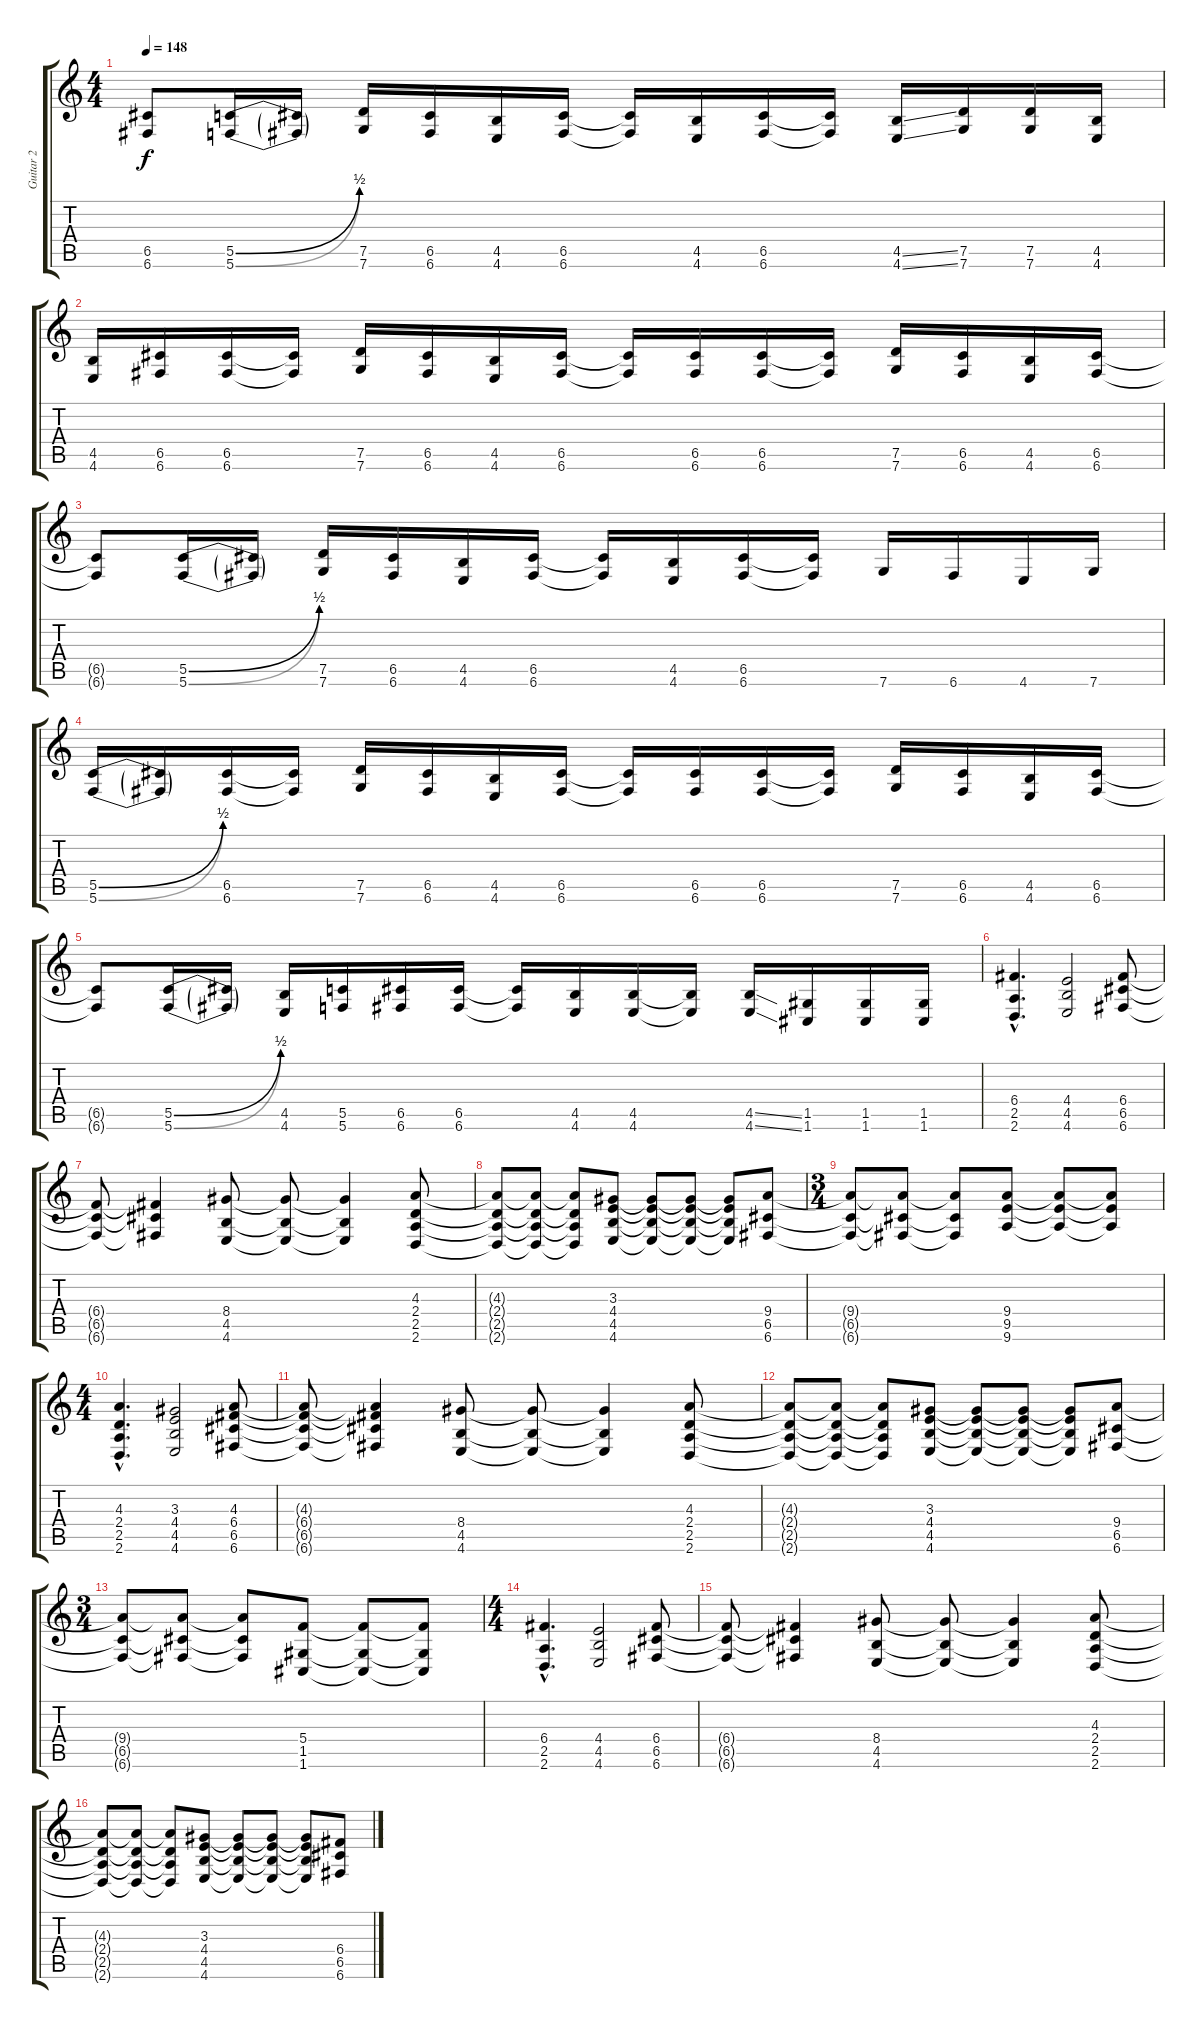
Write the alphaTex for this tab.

\track ("Guitar 2" "Guitar 2") {instrument overdrivenguitar}
\staff {score tabs}
\tuning (D4 A3 F3 C3 G2 C2) {hide}
\ts (4 4)
\tempo 148
\clef g2
\ks c
(6.5{t} 6.6{t}).8{dy f} (5.5{be (bend 0 0 60 2)} 5.6{be (bend 0 0 60 2)}).16 (5.5{t} 5.6{t}).16 (7.5 7.6).16 (6.5 6.6).16 (4.5 4.6).16 (6.5 6.6).16 (6.5{t} 6.6{t}).16 (4.5 4.6).16 (6.5 6.6).16 (6.5{t} 6.6{t}).16 (4.5{ss} 4.6{ss}).16 (7.5 7.6).16 (7.5 7.6).16 (4.5 4.6).16 |
(4.5 4.6).16 (6.5 6.6).16 (6.5 6.6).16 (6.5{t} 6.6{t}).16 (7.5 7.6).16 (6.5 6.6).16 (4.5 4.6).16 (6.5 6.6).16 (6.5{t} 6.6{t}).16 (6.5 6.6).16 (6.5 6.6).16 (6.5{t} 6.6{t}).16 (7.5 7.6).16 (6.5 6.6).16 (4.5 4.6).16 (6.5 6.6).16 |
(6.5{t} 6.6{t}).8 (5.5{be (bend 0 0 60 2)} 5.6{be (bend 0 0 60 2)}).16 (5.5{t} 5.6{t}).16 (7.5 7.6).16 (6.5 6.6).16 (4.5 4.6).16 (6.5 6.6).16 (6.5{t} 6.6{t}).16 (4.5 4.6).16 (6.5 6.6).16 (6.5{t} 6.6{t}).16 7.6.16 6.6.16 4.6.16 7.6.16 |
(5.5{be (bend 0 0 60 2)} 5.6{be (bend 0 0 60 2)}).16 (5.5{t} 5.6{t}).16 (6.5 6.6).16 (6.5{t} 6.6{t}).16 (7.5 7.6).16 (6.5 6.6).16 (4.5 4.6).16 (6.5 6.6).16 (6.5{t} 6.6{t}).16 (6.5 6.6).16 (6.5 6.6).16 (6.5{t} 6.6{t}).16 (7.5 7.6).16 (6.5 6.6).16 (4.5 4.6).16 (6.5 6.6).16 |
(6.5{t} 6.6{t}).8 (5.5{be (bend 0 0 60 2)} 5.6{be (bend 0 0 60 2)}).16 (5.5{t} 5.6{t}).16 (4.5 4.6).16 (5.5 5.6).16 (6.5 6.6).16 (6.5 6.6).16 (6.5{t} 6.6{t}).16 (4.5 4.6).16 (4.5 4.6).16 (4.5{t} 4.6{t}).16 (4.5{ss} 4.6{ss}).16 (1.5 1.6).16 (1.5 1.6).16 (1.5 1.6).16 |
(6.4{hac} 2.5{hac} 2.6{hac}).4{d} (4.4 4.5 4.6).2 (6.4 6.5 6.6).8 |
(6.4{t} 6.5{t} 6.6{t}).8 (6.4{t} 6.5{t} 6.6{t}).4 (8.4 4.5 4.6).8 (8.4{t} 4.5{t} 4.6{t}).8 (8.4{t} 4.5{t} 4.6{t}).4 (4.3 2.4 2.5 2.6).8 |
(4.3{t} 2.4{t} 2.5{t} 2.6{t}).8 (4.3{t} 2.4{t} 2.5{t} 2.6{t}).8 (4.3{t} 2.4{t} 2.5{t} 2.6{t}).8 (3.3 4.4 4.5 4.6).8 (3.3{t} 4.4{t} 4.5{t} 4.6{t}).8 (3.3{t} 4.4{t} 4.5{t} 4.6{t}).8 (3.3{t} 4.4{t} 4.5{t} 4.6{t}).8 (9.4 6.5 6.6).8 |
\ts (3 4)
(9.4{t} 6.5{t} 6.6{t}).8 (9.4{t} 6.5{t} 6.6{t}).8 (9.4{t} 6.5{t} 6.6{t}).8 (9.4 9.5 9.6).8 (9.4{t} 9.5{t} 9.6{t}).8 (9.4{t} 9.5{t} 9.6{t}).8 |
\ts (4 4)
(4.3{hac} 2.4{hac} 2.5{hac} 2.6{hac}).4{d} (3.3 4.4 4.5 4.6).2 (4.3 6.4 6.5 6.6).8 |
(4.3{t} 6.4{t} 6.5{t} 6.6{t}).8 (4.3{t} 6.4{t} 6.5{t} 6.6{t}).4 (8.4 4.5 4.6).8 (8.4{t} 4.5{t} 4.6{t}).8 (8.4{t} 4.5{t} 4.6{t}).4 (4.3 2.4 2.5 2.6).8 |
(4.3{t} 2.4{t} 2.5{t} 2.6{t}).8 (4.3{t} 2.4{t} 2.5{t} 2.6{t}).8 (4.3{t} 2.4{t} 2.5{t} 2.6{t}).8 (3.3 4.4 4.5 4.6).8 (3.3{t} 4.4{t} 4.5{t} 4.6{t}).8 (3.3{t} 4.4{t} 4.5{t} 4.6{t}).8 (3.3{t} 4.4{t} 4.5{t} 4.6{t}).8 (9.4 6.5 6.6).8 |
\ts (3 4)
(9.4{t} 6.5{t} 6.6{t}).8 (9.4{t} 6.5{t} 6.6{t}).8 (9.4{t} 6.5{t} 6.6{t}).8 (5.4 1.5 1.6).8 (5.4{t} 1.5{t} 1.6{t}).8 (5.4{t} 1.5{t} 1.6{t}).8 |
\ts (4 4)
(6.4{hac} 2.5{hac} 2.6{hac}).4{d} (4.4 4.5 4.6).2 (6.4 6.5 6.6).8 |
(6.4{t} 6.5{t} 6.6{t}).8 (6.4{t} 6.5{t} 6.6{t}).4 (8.4 4.5 4.6).8 (8.4{t} 4.5{t} 4.6{t}).8 (8.4{t} 4.5{t} 4.6{t}).4 (4.3 2.4 2.5 2.6).8 |
(4.3{t} 2.4{t} 2.5{t} 2.6{t}).8 (4.3{t} 2.4{t} 2.5{t} 2.6{t}).8 (4.3{t} 2.4{t} 2.5{t} 2.6{t}).8 (3.3 4.4 4.5 4.6).8 (3.3{t} 4.4{t} 4.5{t} 4.6{t}).8 (3.3{t} 4.4{t} 4.5{t} 4.6{t}).8 (3.3{t} 4.4{t} 4.5{t} 4.6{t}).8 (6.4 6.5 6.6).8
